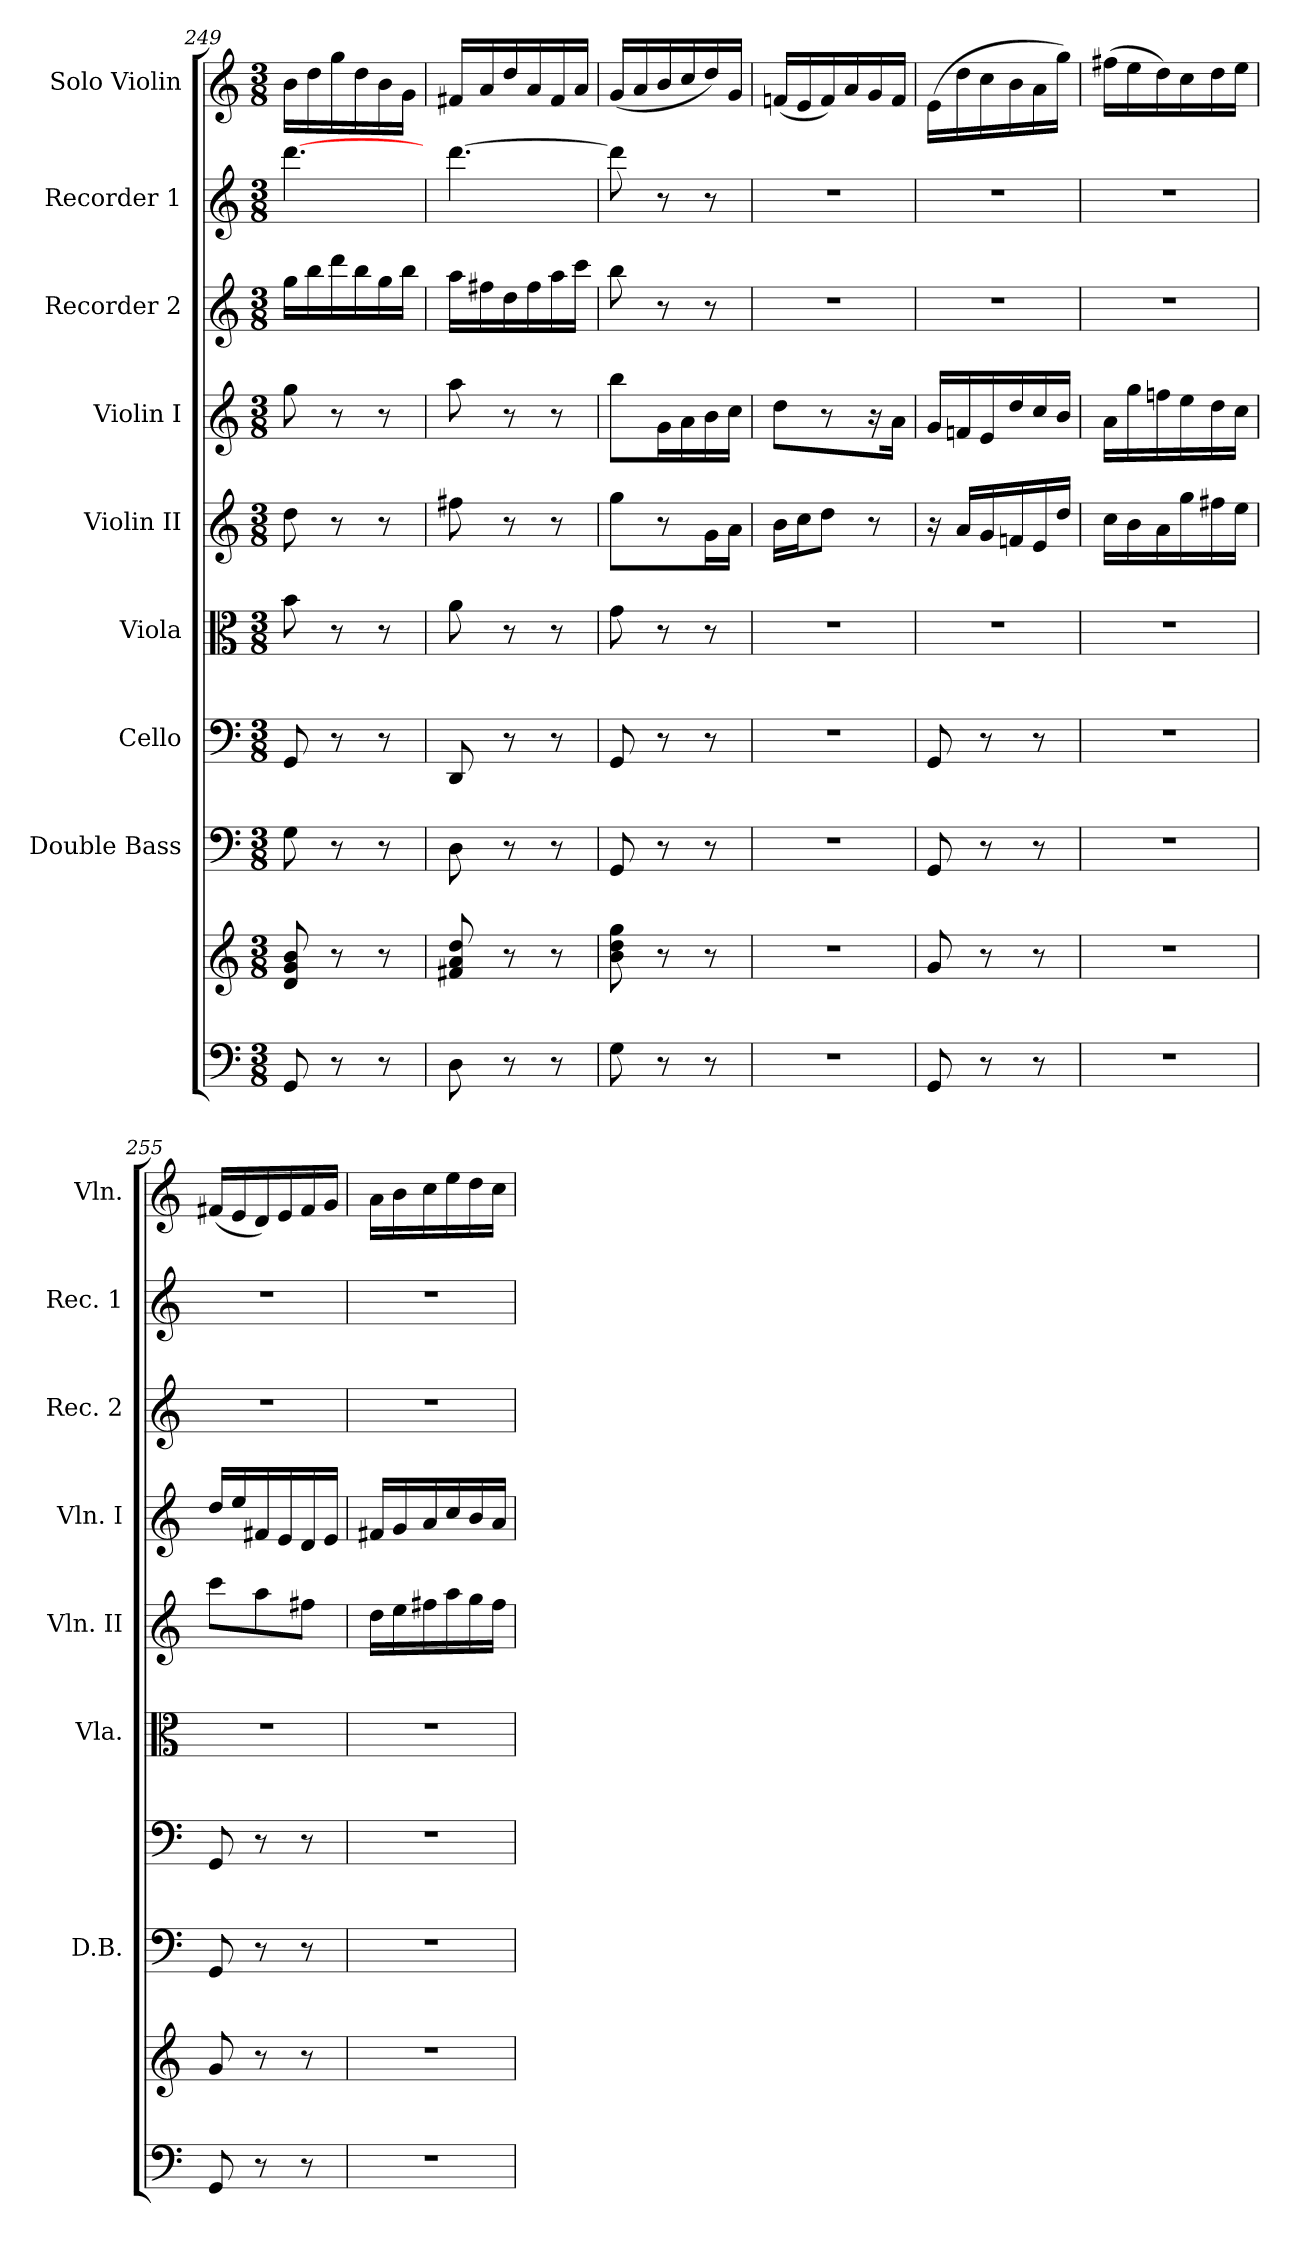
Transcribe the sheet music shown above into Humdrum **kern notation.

**kern	**kern	**kern	**kern	**kern	**kern	**kern	**kern	**kern	**kern
*part9	*part9	*part8	*part7	*part6	*part5	*part4	*part3	*part2	*part1
*staff10	*staff9	*staff8	*staff7	*staff6	*staff5	*staff4	*staff3	*staff2	*staff1
*	*	*I"Double Bass	*I"Cello	*I"Viola	*I"Violin II	*I"Violin I	*I"Recorder 2	*I"Recorder 1	*I"Solo Violin
*	*	*I'D.B.	*	*I'Vla.	*I'Vln. II	*I'Vln. I	*I'Rec. 2	*I'Rec. 1	*I'Vln.
*clefF4	*clefG2	*clefF4	*clefF4	*clefC3	*clefG2	*clefG2	*clefG2	*clefG2	*clefG2
*	*	*ITrd7c12	*	*	*	*	*	*	*
*M3/8	*M3/8	*M3/8	*M3/8	*M3/8	*M3/8	*M3/8	*M3/8	*M3/8	*M3/8
=249	=249	=249	=249	=249	=249	=249	=249	=249	=249
8GG/	8d/ 8g/ 8b/	8GG\	8GG/	8b\	8dd\	8gg\	16gg\LL	[4.ddd\	16b\LL
.	.	.	.	.	.	.	16bb\	.	16dd\
8r	8r	8r	8r	8r	8r	8r	16ddd\	.	16gg\
.	.	.	.	.	.	.	16bb\	.	16dd\
8r	8r	8r	8r	8r	8r	8r	16gg\	.	16b\
.	.	.	.	.	.	.	16bb\JJ	.	16g\JJ
=250	=250	=250	=250	=250	=250	=250	=250	=250	=250
8D\	8f#/ 8a/ 8dd/	8DD\	8DD/	8a\	8ff#\	8aa\	16aa\LL	[4.ddd\	16f#/LL
.	.	.	.	.	.	.	16ff#\	.	16a/
8r	8r	8r	8r	8r	8r	8r	16dd\	.	16dd/
.	.	.	.	.	.	.	16ff#\	.	16a/
8r	8r	8r	8r	8r	8r	8r	16aa\	.	16f#/
.	.	.	.	.	.	.	16ccc\JJ	.	16a/JJ
=251	=251	=251	=251	=251	=251	=251	=251	=251	=251
8G\	8b\ 8dd\ 8gg\	8GGG/	8GG/	8g\	8gg\L	8bb\L	8bb\	8ddd\]	(<16g/LL
.	.	.	.	.	.	.	.	.	16a/
8r	8r	8r	8r	8r	8r	16g\L	8r	8r	16b/
.	.	.	.	.	.	16a\	.	.	16cc/
8r	8r	8r	8r	8r	16g\L	16b\	8r	8r	16dd/)
.	.	.	.	.	16a\JJ	16cc\JJ	.	.	16g/JJ
!!LO:PB:g=z
=252	=252	=252	=252	=252	=252	=252	=252	=252	=252
4.r	4.r	4.r	4.r	4.r	16b\LL	8dd\L	4.r	4.r	(<16fn/LL
.	.	.	.	.	16cc\J	.	.	.	16e/
.	.	.	.	.	8dd\J	8r	.	.	16f/)
.	.	.	.	.	.	.	.	.	16a/
.	.	.	.	.	8r	16r	.	.	16g/
.	.	.	.	.	.	16a\Jk	.	.	16f/JJ
=253	=253	=253	=253	=253	=253	=253	=253	=253	=253
8GG/	8g/	8GGG/	8GG/	4.r	16r	16g/LL	4.r	4.r	(>16e\LL
.	.	.	.	.	16a/LL	16fn/	.	.	16dd\
8r	8r	8r	8r	.	16g/	16e/	.	.	16cc\
.	.	.	.	.	16fn/	16dd/	.	.	16b\
8r	8r	8r	8r	.	16e/	16cc/	.	.	16a\
.	.	.	.	.	16dd/JJ	16b/JJ	.	.	16gg\JJ)
=254	=254	=254	=254	=254	=254	=254	=254	=254	=254
4.r	4.r	4.r	4.r	4.r	16cc\LL	16a\LL	4.r	4.r	(>16ff#\LL
.	.	.	.	.	16b\	16gg\	.	.	16ee\
.	.	.	.	.	16a\	16ffn\	.	.	16dd\)
.	.	.	.	.	16gg\	16ee\	.	.	16cc\
.	.	.	.	.	16ff#\	16dd\	.	.	16dd\
.	.	.	.	.	16ee\JJ	16cc\JJ	.	.	16ee\JJ
=255	=255	=255	=255	=255	=255	=255	=255	=255	=255
8GG/	8g/	8GGG/	8GG/	4.r	8ccc\L	16dd/LL	4.r	4.r	(<16f#/LL
.	.	.	.	.	.	16ee/	.	.	16e/
8r	8r	8r	8r	.	8aa\	16f#/	.	.	16d/)
.	.	.	.	.	.	16e/	.	.	16e/
8r	8r	8r	8r	.	8ff#\J	16d/	.	.	16f#/
.	.	.	.	.	.	16e/JJ	.	.	16g/JJ
=256	=256	=256	=256	=256	=256	=256	=256	=256	=256
4.r	4.r	4.r	4.r	4.r	16dd\LL	16f#/LL	4.r	4.r	16a\LL
.	.	.	.	.	16ee\	16g/	.	.	16b\
.	.	.	.	.	16ff#\	16a/	.	.	16cc\
.	.	.	.	.	16aa\	16cc/	.	.	16ee\
.	.	.	.	.	16gg\	16b/	.	.	16dd\
.	.	.	.	.	16ff#\JJ	16a/JJ	.	.	16cc\JJ
=	=	=	=	=	=	=	=	=	=
*-	*-	*-	*-	*-	*-	*-	*-	*-	*-
